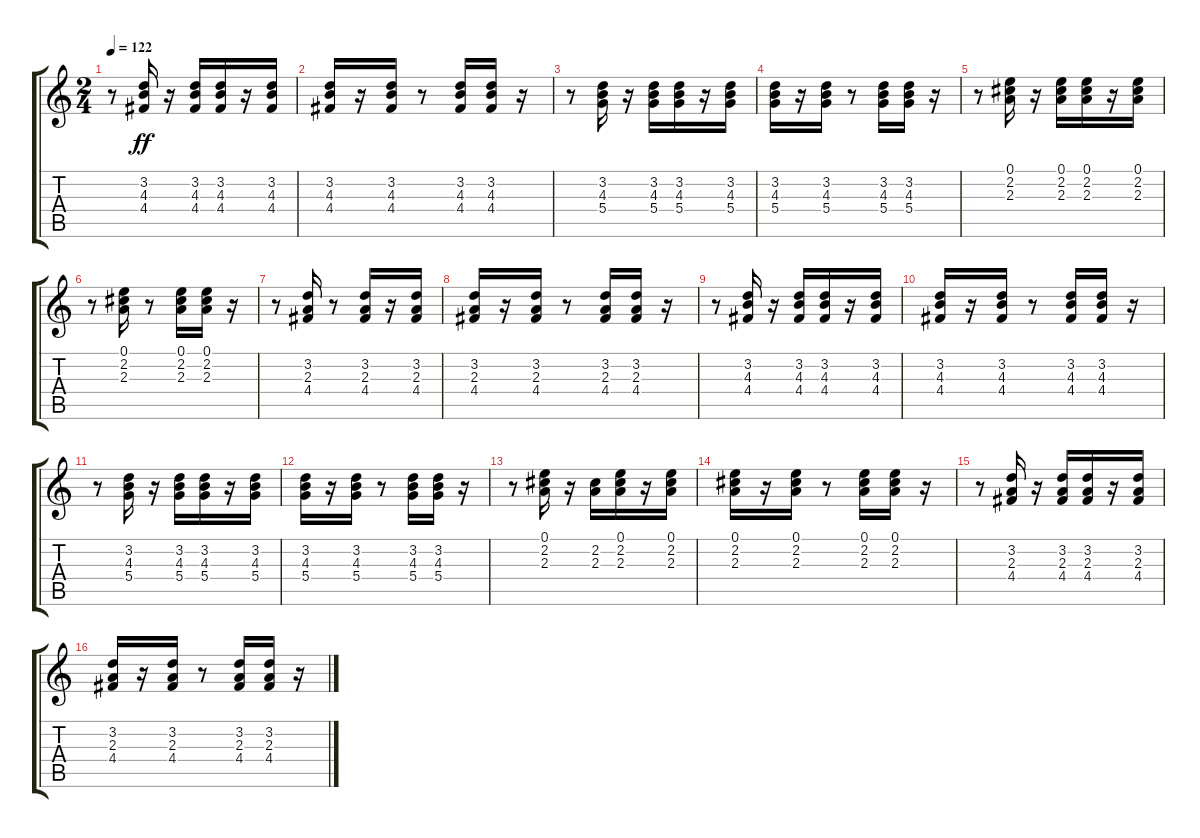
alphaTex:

\track "" {instrument acousticguitarnylon}
\staff {score tabs}
\tuning (E4 B3 G3 D3 A2 E2) {hide}
\ts (2 4)
\tempo 122
\clef g2
\ks c
r.8{dy ff} (3.2 4.3 4.4).16 r.16 (3.2 4.3 4.4).16 (3.2 4.3 4.4).16 r.16 (3.2 4.3 4.4).16 |
(3.2 4.3 4.4).16 r.16 (3.2 4.3 4.4).16 r.8 (3.2 4.3 4.4).16 (3.2 4.3 4.4).16 r.16 |
r.8 (3.2 4.3 5.4).16 r.16 (3.2 4.3 5.4).16 (3.2 4.3 5.4).16 r.16 (3.2 4.3 5.4).16 |
(3.2 4.3 5.4).16 r.16 (3.2 4.3 5.4).16 r.8 (3.2 4.3 5.4).16 (3.2 4.3 5.4).16 r.16 |
r.8 (0.1 2.2 2.3).16 r.16 (0.1 2.2 2.3).16 (0.1 2.2 2.3).16 r.16 (0.1 2.2 2.3).16 |
r.8 (0.1 2.2 2.3).16 r.8 (0.1 2.2 2.3).16 (0.1 2.2 2.3).16 r.16 |
r.8 (3.2 2.3 4.4).16 r.8 (3.2 2.3 4.4).16 r.16 (3.2 2.3 4.4).16 |
(3.2 2.3 4.4).16 r.16 (3.2 2.3 4.4).16 r.8 (3.2 2.3 4.4).16 (3.2 2.3 4.4).16 r.16 |
r.8 (3.2 4.3 4.4).16 r.16 (3.2 4.3 4.4).16 (3.2 4.3 4.4).16 r.16 (3.2 4.3 4.4).16 |
(3.2 4.3 4.4).16 r.16 (3.2 4.3 4.4).16 r.8 (3.2 4.3 4.4).16 (3.2 4.3 4.4).16 r.16 |
r.8 (3.2 4.3 5.4).16 r.16 (3.2 4.3 5.4).16 (3.2 4.3 5.4).16 r.16 (3.2 4.3 5.4).16 |
(3.2 4.3 5.4).16 r.16 (3.2 4.3 5.4).16 r.8 (3.2 4.3 5.4).16 (3.2 4.3 5.4).16 r.16 |
r.8 (0.1 2.2 2.3).16 r.16 (2.2 2.3).16 (0.1 2.2 2.3).16 r.16 (0.1 2.2 2.3).16 |
(0.1 2.2 2.3).16 r.16 (0.1 2.2 2.3).16 r.8 (0.1 2.2 2.3).16 (0.1 2.2 2.3).16 r.16 |
r.8 (3.2 2.3 4.4).16 r.16 (3.2 2.3 4.4).16 (3.2 2.3 4.4).16 r.16 (3.2 2.3 4.4).16 |
(3.2 2.3 4.4).16 r.16 (3.2 2.3 4.4).16 r.8 (3.2 2.3 4.4).16 (3.2 2.3 4.4).16 r.16
